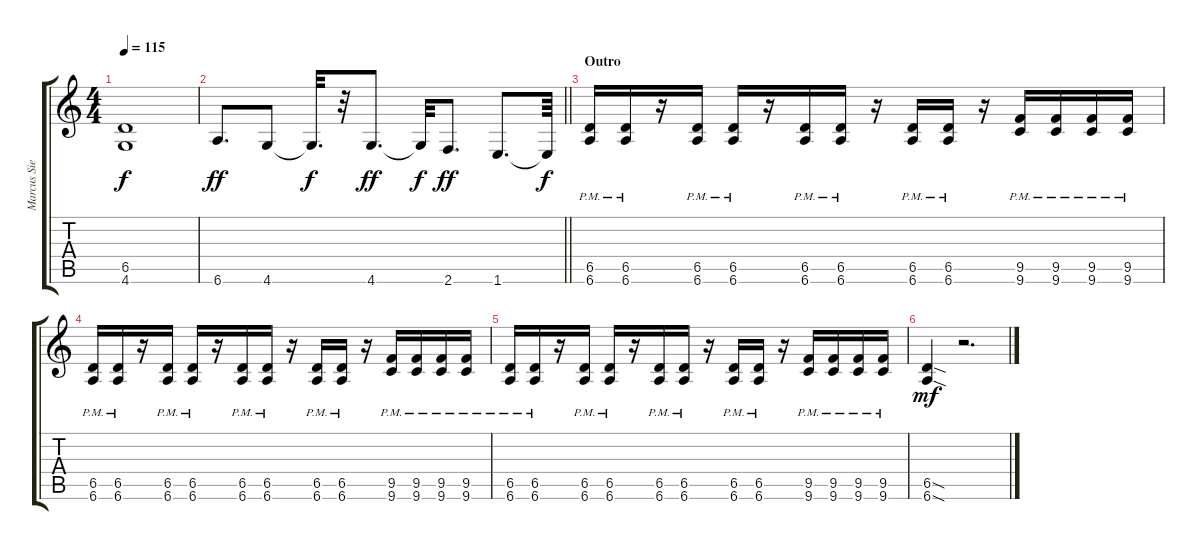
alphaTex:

\track ("Marcus Siepen" "Marcus Sie") {instrument distortionguitar}
\staff {score tabs}
\tuning (Eb4 Bb3 Gb3 Db3 Ab2 Eb2) {hide}
\ts (4 4)
\tempo 115
\clef g2
\ks c
(6.5 4.6).1{dy f} |
\barLineRight lightlight
6.6.8{d dy ff} 4.6.8 4.6{t}.32{d dy f} r.32 4.6.8{d dy ff} 4.6{t}.32{dy f} 2.6.8{d dy ff} 1.6.8{d} 1.6{t}.64{dy f} |
\section ("" "Outro")
(6.5{pm} 6.6{pm}).16 (6.5{pm} 6.6{pm}).16 r.16 (6.5{pm} 6.6{pm}).16 (6.5{pm} 6.6{pm}).16 r.16 (6.5{pm} 6.6{pm}).16 (6.5{pm} 6.6{pm}).16 r.16 (6.5{pm} 6.6{pm}).16 (6.5{pm} 6.6{pm}).16 r.16 (9.5{pm} 9.6{pm}).16 (9.5{pm} 9.6{pm}).16 (9.5{pm} 9.6{pm}).16 (9.5{pm} 9.6{pm}).16 |
(6.5{pm} 6.6{pm}).16 (6.5{pm} 6.6{pm}).16 r.16 (6.5{pm} 6.6{pm}).16 (6.5{pm} 6.6{pm}).16 r.16 (6.5{pm} 6.6{pm}).16 (6.5{pm} 6.6{pm}).16 r.16 (6.5{pm} 6.6{pm}).16 (6.5{pm} 6.6{pm}).16 r.16 (9.5{pm} 9.6{pm}).16 (9.5{pm} 9.6{pm}).16 (9.5{pm} 9.6{pm}).16 (9.5{pm} 9.6{pm}).16 |
(6.5{pm} 6.6{pm}).16 (6.5{pm} 6.6{pm}).16 r.16 (6.5{pm} 6.6{pm}).16 (6.5{pm} 6.6{pm}).16 r.16 (6.5{pm} 6.6{pm}).16 (6.5{pm} 6.6{pm}).16 r.16 (6.5{pm} 6.6{pm}).16 (6.5{pm} 6.6{pm}).16 r.16 (9.5{pm} 9.6{pm}).16 (9.5{pm} 9.6{pm}).16 (9.5{pm} 9.6{pm}).16 (9.5{pm} 9.6{pm}).16 |
(6.5{sod} 6.6{sod}).4{dy mf} r.2{d}
